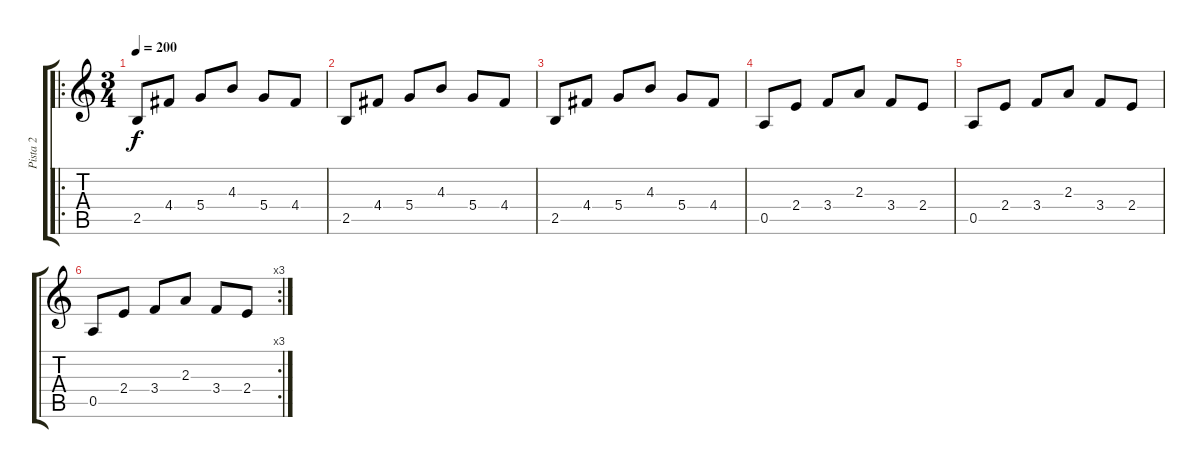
\track ("Pista 2" "Pista 2") {instrument distortionguitar}
\staff {score tabs}
\tuning (E4 B3 G3 D3 A2 E2) {hide}
\ro
\ts (3 4)
\tempo 200
\clef g2
\ks c
2.5.8{dy f} 4.4.8 5.4.8 4.3.8 5.4.8 4.4.8 |
2.5.8 4.4.8 5.4.8 4.3.8 5.4.8 4.4.8 |
2.5.8 4.4.8 5.4.8 4.3.8 5.4.8 4.4.8 |
0.5.8 2.4.8 3.4.8 2.3.8 3.4.8 2.4.8 |
0.5.8 2.4.8 3.4.8 2.3.8 3.4.8 2.4.8 |
\rc 3
0.5.8 2.4.8 3.4.8 2.3.8 3.4.8 2.4.8
